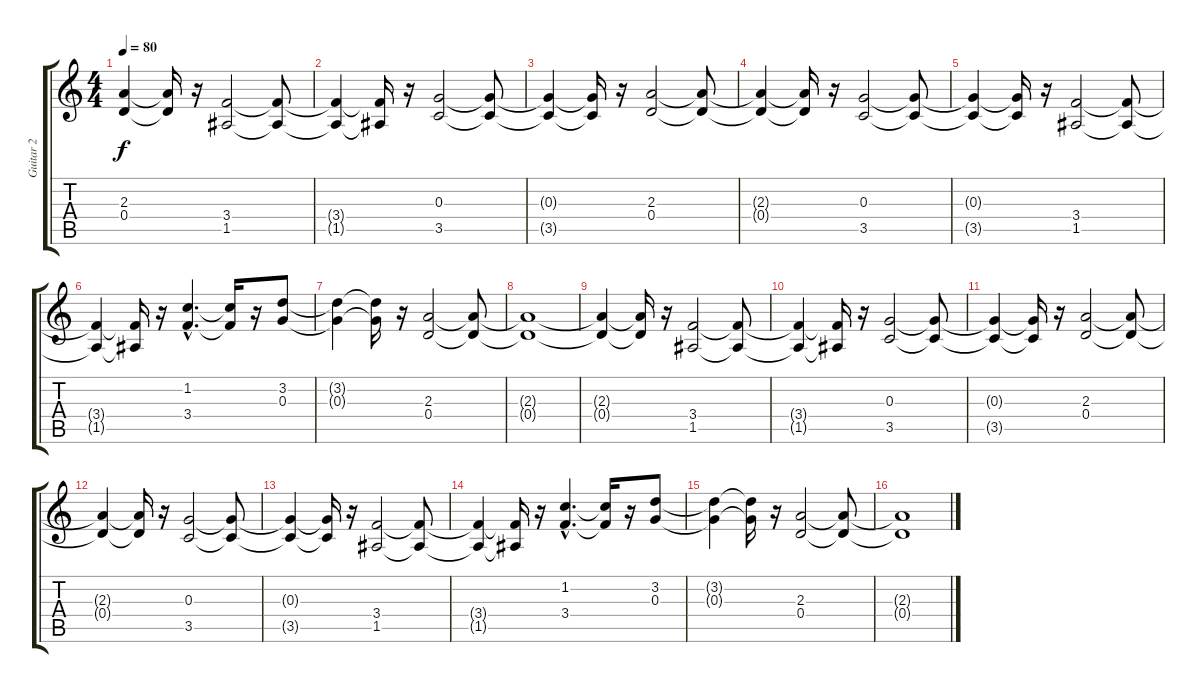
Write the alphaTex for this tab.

\track ("Guitar 2" "Guitar 2") {instrument distortionguitar}
\staff {score tabs}
\tuning (E4 B3 G3 D3 A2 E2) {hide}
\ts (4 4)
\tempo 80
\clef g2
\ks c
(2.3{t} 0.4{t}).4{dy f} (2.3{t} 0.4{t}).16 r.16 (3.4 1.5).2 (3.4{t} 1.5{t}).8 |
(3.4{t} 1.5{t}).4 (3.4{t} 1.5{t}).16 r.16 (0.3 3.5).2 (0.3{t} 3.5{t}).8 |
(0.3{t} 3.5{t}).4 (0.3{t} 3.5{t}).16 r.16 (2.3 0.4).2 (2.3{t} 0.4{t}).8 |
(2.3{t} 0.4{t}).4 (2.3{t} 0.4{t}).16 r.16 (0.3 3.5).2 (0.3{t} 3.5{t}).8 |
(0.3{t} 3.5{t}).4 (0.3{t} 3.5{t}).16 r.16 (3.4 1.5).2 (3.4{t} 1.5{t}).8 |
(3.4{t} 1.5{t}).4 (3.4{t} 1.5{t}).16 r.16 (1.2{hac} 3.4{hac}).4{d} (1.2{t} 3.4{t}).16 r.16 (3.2 0.3).8 |
(3.2{t} 0.3{t}).4 (3.2{t} 0.3{t}).16 r.16 (2.3 0.4).2 (2.3{t} 0.4{t}).8 |
(2.3{t} 0.4{t}).1 |
(2.3{t} 0.4{t}).4 (2.3{t} 0.4{t}).16 r.16 (3.4 1.5).2 (3.4{t} 1.5{t}).8 |
(3.4{t} 1.5{t}).4 (3.4{t} 1.5{t}).16 r.16 (0.3 3.5).2 (0.3{t} 3.5{t}).8 |
(0.3{t} 3.5{t}).4 (0.3{t} 3.5{t}).16 r.16 (2.3 0.4).2 (2.3{t} 0.4{t}).8 |
(2.3{t} 0.4{t}).4 (2.3{t} 0.4{t}).16 r.16 (0.3 3.5).2 (0.3{t} 3.5{t}).8 |
(0.3{t} 3.5{t}).4 (0.3{t} 3.5{t}).16 r.16 (3.4 1.5).2 (3.4{t} 1.5{t}).8 |
(3.4{t} 1.5{t}).4 (3.4{t} 1.5{t}).16 r.16 (1.2{hac} 3.4{hac}).4{d} (1.2{t} 3.4{t}).16 r.16 (3.2 0.3).8 |
(3.2{t} 0.3{t}).4 (3.2{t} 0.3{t}).16 r.16 (2.3 0.4).2 (2.3{t} 0.4{t}).8 |
(2.3{t} 0.4{t}).1
